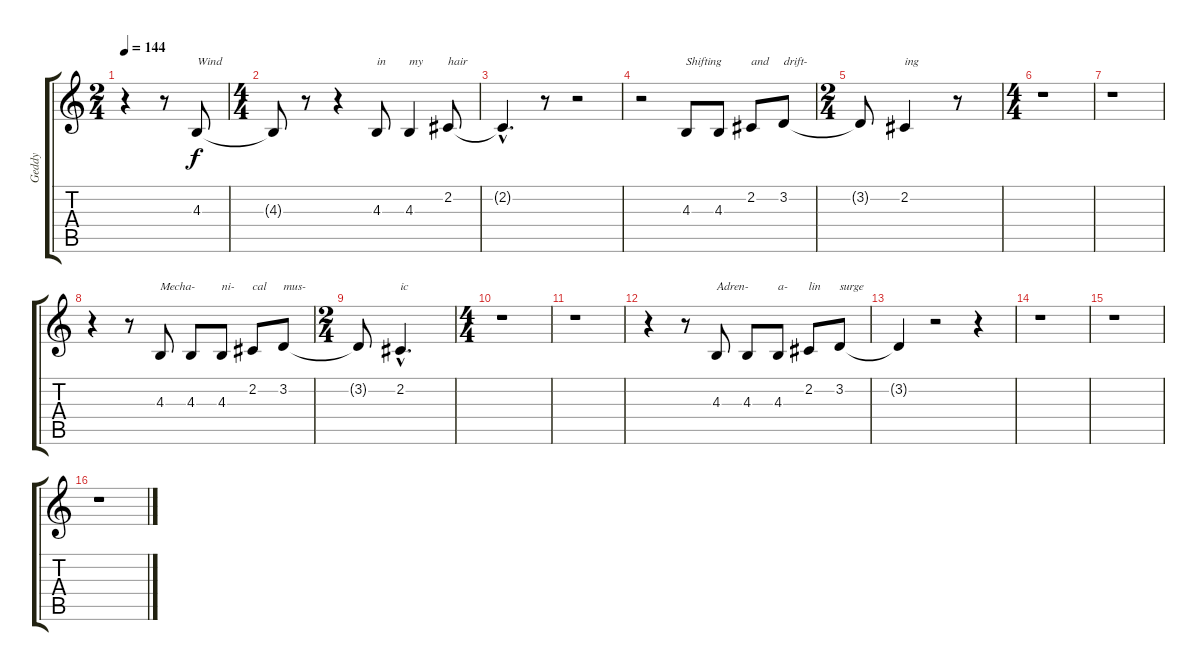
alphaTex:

\track ("Geddy" "Geddy") {instrument lead6voice}
\staff {score tabs}
\tuning (E4 B3 G3 D3 A2 E2) {hide}
\ts (2 4)
\tempo 144
\clef g2
\ks c
r.4{dy f} r.8 4.3.8{txt "Wind"} |
\ts (4 4)
4.3{t}.8 r.8 r.4 4.3.8{txt "in"} 4.3.4{txt "my"} 2.2.8{txt "hair"} |
2.2{hac t}.4{d} r.8 r.2 |
r.2 4.3.8{txt "Shifting"} 4.3.8 2.2.8{txt "and"} 3.2.8{txt "drift-"} |
\ts (2 4)
3.2{t}.8 2.2.4{txt "ing"} r.8 |
\ts (4 4)
r.1 |
r.1 |
r.4 r.8 4.3.8{txt "Mecha-"} 4.3.8 4.3.8{txt "ni-"} 2.2.8{txt "cal"} 3.2.8{txt "mus-"} |
\ts (2 4)
3.2{t}.8 2.2{hac}.4{d txt "ic"} |
\ts (4 4)
r.1 |
r.1 |
r.4 r.8 4.3.8{txt "Adren-"} 4.3.8 4.3.8{txt "a-"} 2.2.8{txt "lin"} 3.2.8{txt "surge"} |
3.2{t}.4 r.2 r.4 |
r.1 |
r.1 |
r.1
